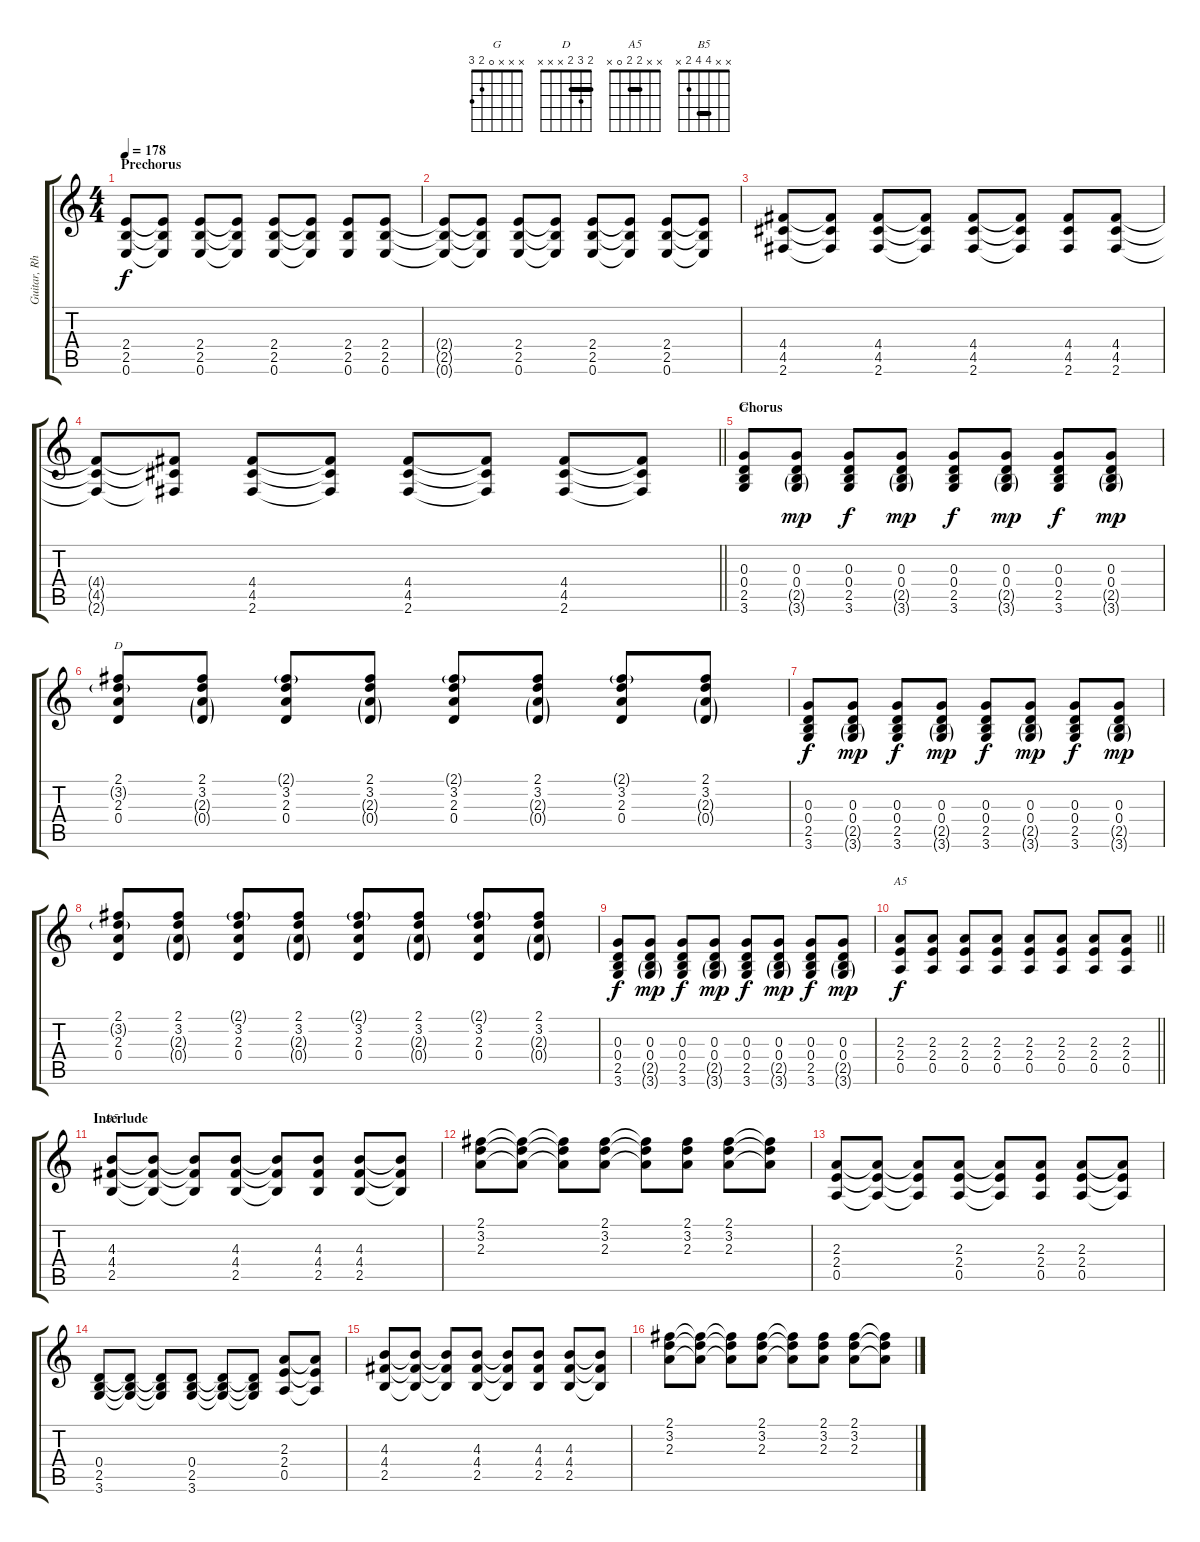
\track ("Guitar, Rhythm" "Guitar, Rh") {instrument distortionguitar}
\staff {score tabs}
\tuning (E4 B3 G3 D3 A2 E2) {hide}
\chord ("G" x x x 0 2 3)
\chord ("D" 2 3 2 x x x) {barre 2}
\chord ("A5" x x 2 2 0 x) {barre 2}
\chord ("B5" x x 4 4 2 x) {barre 4}
\ts (4 4)
\section ("" "Prechorus")
\tempo 178
\clef g2
\ks c
(2.4 2.5 0.6).8{dy f} (2.4{t} 2.5{t} 0.6{t}).8 (2.4 2.5 0.6).8 (2.4{t} 2.5{t} 0.6{t}).8 (2.4 2.5 0.6).8 (2.4{t} 2.5{t} 0.6{t}).8 (2.4 2.5 0.6).8 (2.4 2.5 0.6).8 |
(2.4{t} 2.5{t} 0.6{t}).8 (2.4{t} 2.5{t} 0.6{t}).8 (2.4 2.5 0.6).8 (2.4{t} 2.5{t} 0.6{t}).8 (2.4 2.5 0.6).8 (2.4{t} 2.5{t} 0.6{t}).8 (2.4 2.5 0.6).8 (2.4{t} 2.5{t} 0.6{t}).8 |
(4.4 4.5 2.6).8 (4.4{t} 4.5{t} 2.6{t}).8 (4.4 4.5 2.6).8 (4.4{t} 4.5{t} 2.6{t}).8 (4.4 4.5 2.6).8 (4.4{t} 4.5{t} 2.6{t}).8 (4.4 4.5 2.6).8 (4.4 4.5 2.6).8 |
\barLineRight lightlight
(4.4{t} 4.5{t} 2.6{t}).8 (4.4{t} 4.5{t} 2.6{t}).8 (4.4 4.5 2.6).8 (4.4{t} 4.5{t} 2.6{t}).8 (4.4 4.5 2.6).8 (4.4{t} 4.5{t} 2.6{t}).8 (4.4 4.5 2.6).8 (4.4{t} 4.5{t} 2.6{t}).8 |
\section ("" "Chorus")
(0.3 0.4 2.5 3.6).8{ch "G"} (0.3 0.4 2.5{g} 3.6{g}).8{dy mp} (0.3 0.4 2.5 3.6).8{dy f} (0.3 0.4 2.5{g} 3.6{g}).8{dy mp} (0.3 0.4 2.5 3.6).8{dy f} (0.3 0.4 2.5{g} 3.6{g}).8{dy mp} (0.3 0.4 2.5 3.6).8{dy f} (0.3 0.4 2.5{g} 3.6{g}).8{dy mp} |
(2.1 3.2{g} 2.3 0.4).8{ch "D"} (2.1 3.2 2.3{g} 0.4{g}).8 (2.1{g} 3.2 2.3 0.4).8 (2.1 3.2 2.3{g} 0.4{g}).8 (2.1{g} 3.2 2.3 0.4).8 (2.1 3.2 2.3{g} 0.4{g}).8 (2.1{g} 3.2 2.3 0.4).8 (2.1 3.2 2.3{g} 0.4{g}).8 |
(0.3 0.4 2.5 3.6).8{dy f} (0.3 0.4 2.5{g} 3.6{g}).8{dy mp} (0.3 0.4 2.5 3.6).8{dy f} (0.3 0.4 2.5{g} 3.6{g}).8{dy mp} (0.3 0.4 2.5 3.6).8{dy f} (0.3 0.4 2.5{g} 3.6{g}).8{dy mp} (0.3 0.4 2.5 3.6).8{dy f} (0.3 0.4 2.5{g} 3.6{g}).8{dy mp} |
(2.1 3.2{g} 2.3 0.4).8 (2.1 3.2 2.3{g} 0.4{g}).8 (2.1{g} 3.2 2.3 0.4).8 (2.1 3.2 2.3{g} 0.4{g}).8 (2.1{g} 3.2 2.3 0.4).8 (2.1 3.2 2.3{g} 0.4{g}).8 (2.1{g} 3.2 2.3 0.4).8 (2.1 3.2 2.3{g} 0.4{g}).8 |
(0.3 0.4 2.5 3.6).8{dy f} (0.3 0.4 2.5{g} 3.6{g}).8{dy mp} (0.3 0.4 2.5 3.6).8{dy f} (0.3 0.4 2.5{g} 3.6{g}).8{dy mp} (0.3 0.4 2.5 3.6).8{dy f} (0.3 0.4 2.5{g} 3.6{g}).8{dy mp} (0.3 0.4 2.5 3.6).8{dy f} (0.3 0.4 2.5{g} 3.6{g}).8{dy mp} |
\barLineRight lightlight
(2.3 2.4 0.5).8{ch "A5" dy f} (2.3 2.4 0.5).8 (2.3 2.4 0.5).8 (2.3 2.4 0.5).8 (2.3 2.4 0.5).8 (2.3 2.4 0.5).8 (2.3 2.4 0.5).8 (2.3 2.4 0.5).8 |
\section ("" "Interlude")
(4.3 4.4 2.5).8{ch "B5"} (4.3{t} 4.4{t} 2.5{t}).8 (4.3{t} 4.4{t} 2.5{t}).8 (4.3 4.4 2.5).8 (4.3{t} 4.4{t} 2.5{t}).8 (4.3 4.4 2.5).8 (4.3 4.4 2.5).8 (4.3{t} 4.4{t} 2.5{t}).8 |
(2.1 3.2 2.3).8 (2.1{t} 3.2{t} 2.3{t}).8 (2.1{t} 3.2{t} 2.3{t}).8 (2.1 3.2 2.3).8 (2.1{t} 3.2{t} 2.3{t}).8 (2.1 3.2 2.3).8 (2.1 3.2 2.3).8 (2.1{t} 3.2{t} 2.3{t}).8 |
(2.3 2.4 0.5).8 (2.3{t} 2.4{t} 0.5{t}).8 (2.3{t} 2.4{t} 0.5{t}).8 (2.3 2.4 0.5).8 (2.3{t} 2.4{t} 0.5{t}).8 (2.3 2.4 0.5).8 (2.3 2.4 0.5).8 (2.3{t} 2.4{t} 0.5{t}).8 |
(0.4 2.5 3.6).8 (0.4{t} 2.5{t} 3.6{t}).8 (0.4{t} 2.5{t} 3.6{t}).8 (0.4 2.5 3.6).8 (0.4{t} 2.5{t} 3.6{t}).8 (0.4{t} 2.5{t} 3.6{t}).8 (2.3 2.4 0.5).8 (2.3{t} 2.4{t} 0.5{t}).8 |
(4.3 4.4 2.5).8 (4.3{t} 4.4{t} 2.5{t}).8 (4.3{t} 4.4{t} 2.5{t}).8 (4.3 4.4 2.5).8 (4.3{t} 4.4{t} 2.5{t}).8 (4.3 4.4 2.5).8 (4.3 4.4 2.5).8 (4.3{t} 4.4{t} 2.5{t}).8 |
(2.1 3.2 2.3).8 (2.1{t} 3.2{t} 2.3{t}).8 (2.1{t} 3.2{t} 2.3{t}).8 (2.1 3.2 2.3).8 (2.1{t} 3.2{t} 2.3{t}).8 (2.1 3.2 2.3).8 (2.1 3.2 2.3).8 (2.1{t} 3.2{t} 2.3{t}).8
